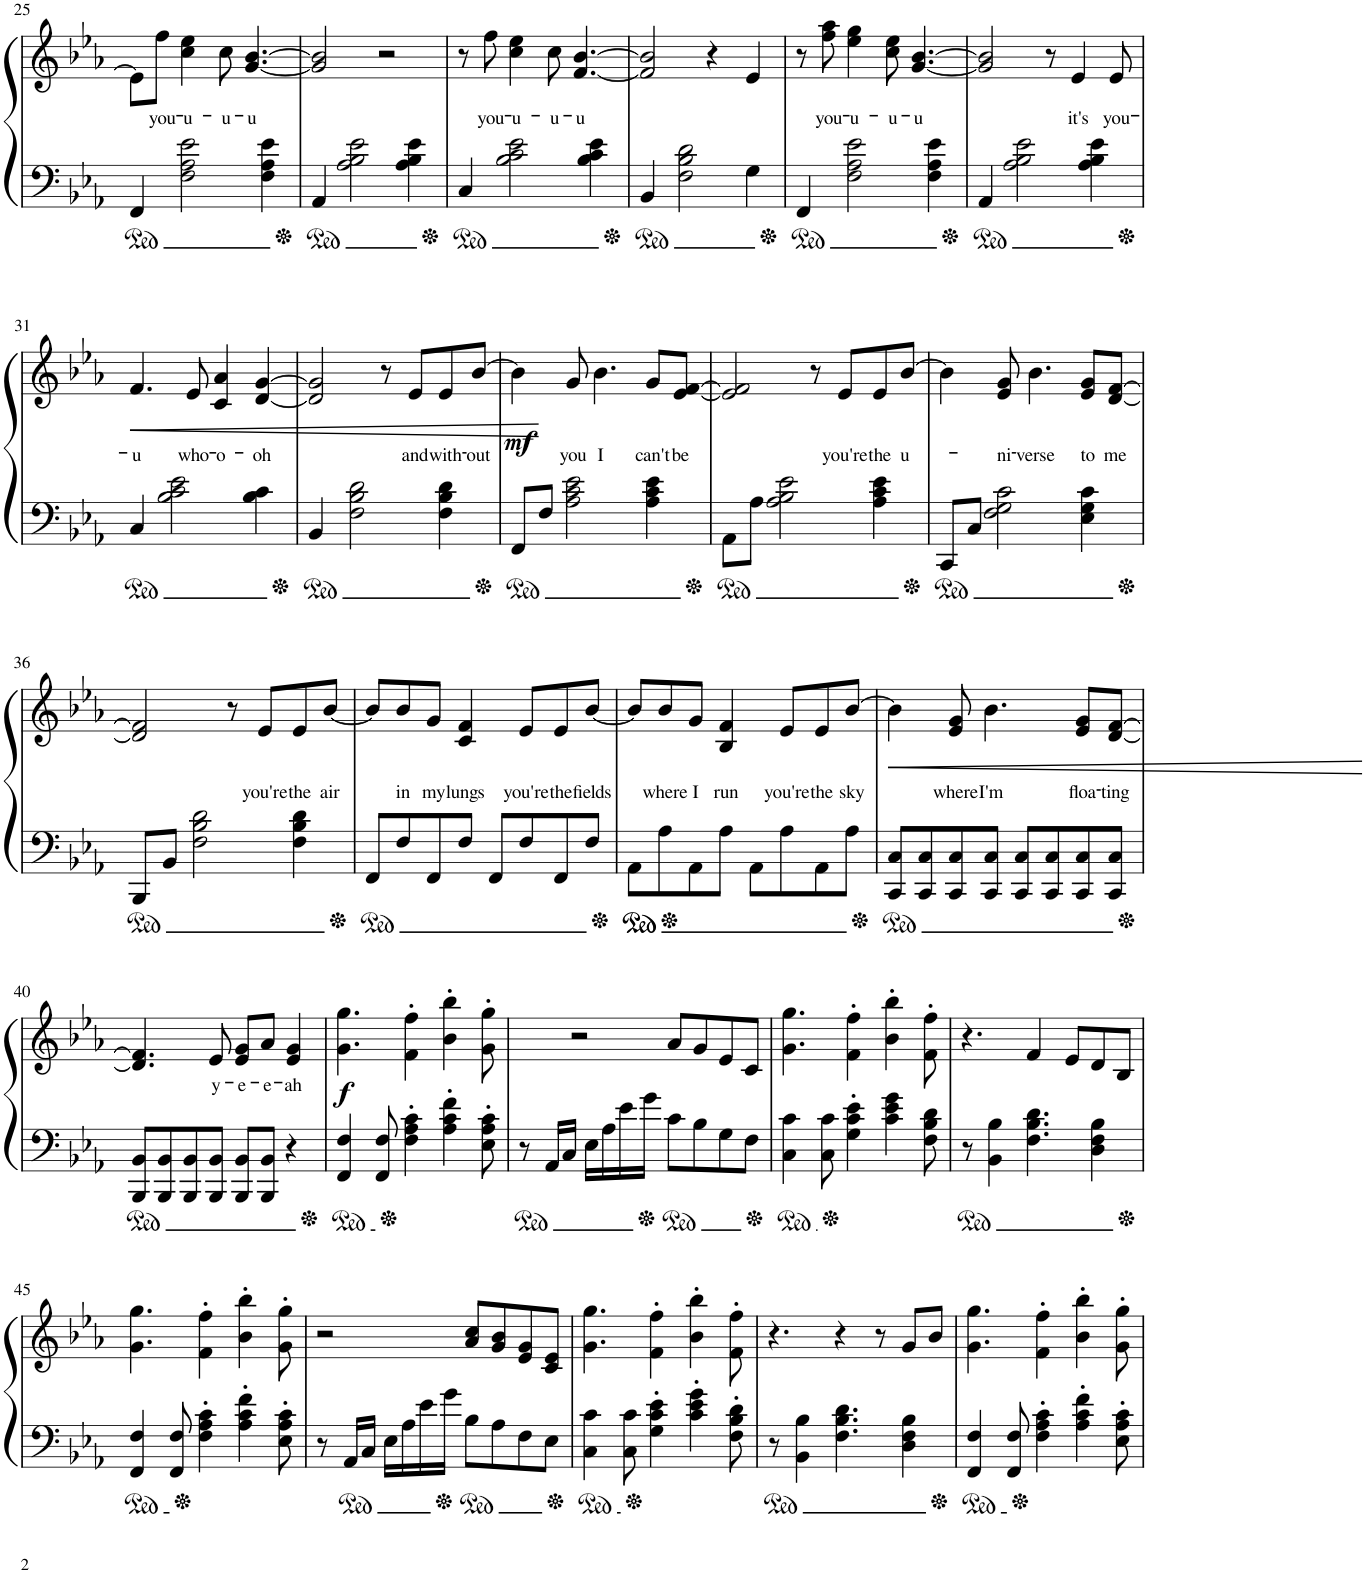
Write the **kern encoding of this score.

**kern	**kern	**text	**dynam
*part1	*part1	*part1	*part1
*staff2	*staff1	*staff1	*staff1/2
*I"Piano	*	*	*
*I'Pno.	*	*	*
!!LO:PB:g=z
*clefF4	*clefG2	*	*
*k[b-e-a-]	*k[b-e-a-]	*	*
*M4/4	*M4/4	*	*
=25	=25	=25	=25
4FF/	8e-\L]	.	.
!	!	!LO:LY:b	!
.	8ff\J	you-	.
!	!	!LO:LY:b	!
2F\ 2A-\ 2e-\	4cc\ 4ee-\	-u-	.
!	!	!LO:LY:b	!
.	8cc\	-u-	.
!	!	!LO:LY:b	!
.	[4.g/ [4.b-/	-u	.
4F\ 4A-\ 4e-\	.	.	.
=26	=26	=26	=26
4AA-/	2g/] 2b-/]	.	.
2A-\ 2B-\ 2e-\	.	.	.
.	2r	.	.
4A-\ 4B-\ 4e-\	.	.	.
=27	=27	=27	=27
4C/	8r	.	.
!	!	!LO:LY:b	!
.	8ff\	you-	.
!	!	!LO:LY:b	!
2B-\ 2c\ 2e-\	4cc\ 4ee-\	-u-	.
!	!	!LO:LY:b	!
.	8cc\	-u-	.
!	!	!LO:LY:b	!
.	[4.f/ [4.b-/	-u	.
4B-\ 4c\ 4e-\	.	.	.
=28	=28	=28	=28
4BB-/	2f/] 2b-/]	.	.
2F\ 2B-\ 2d\	.	.	.
.	4r	.	.
4G\	4e-/	.	.
=29	=29	=29	=29
4FF/	8r	.	.
!	!	!LO:LY:b	!
.	8ff\ 8aa-\	you-	.
!	!	!LO:LY:b	!
2F\ 2A-\ 2e-\	4ee-\ 4gg\	-u-	.
!	!	!LO:LY:b	!
.	8cc\ 8ee-\	-u-	.
!	!	!LO:LY:b	!
.	[4.g/ [4.b-/	-u	.
4F\ 4A-\ 4e-\	.	.	.
=30	=30	=30	=30
4AA-/	2g/] 2b-/]	.	.
2A-\ 2B-\ 2e-\	.	.	.
.	8r	.	.
!	!	!LO:LY:b	!
.	4e-/	it's	.
4A-\ 4B-\ 4e-\	.	.	.
!	!	!LO:LY:b	!
.	8e-/	you-	.
!!LO:LB:g=z
=31	=31	=31	=31
!	!	!LO:LY:b	!LO:HP:b
4C/	4.f/	-u	<
2B-\ 2c\ 2e-\	.	.	.
!	!	!LO:LY:b	!
.	8e-/	who-	.
!	!	!LO:LY:b	!
.	4c/ 4a-/	-o-	.
!	!	!LO:LY:b	!
4B-\ 4c\	[4d/ [4g/	-oh	.
.	.	.	[
=32	=32	=32	=32
4BB-/	2d/] 2g/]	.	.
2F\ 2B-\ 2d\	.	.	.
.	8r	.	.
!	!	!LO:LY:b	!
.	8e-/L	and	.
!	!	!LO:LY:b	!
4F\ 4B-\ 4d\	8e-/	with-	.
!	!	!LO:LY:b	!
.	[8b-/J	-out	.
=33	=33	=33	=33
!	!	!	!LO:DY:b
8FF/L	4b-\]	.	mf
8F/J	.	.	.
!	!	!LO:LY:b	!
2A-\ 2c\ 2e-\	8g/	you	.
!	!	!LO:LY:b	!
.	4.b-\	I	.
!	!	!LO:LY:b	!
4A-\ 4c\ 4e-\	8g/L	can't	.
!	!	!LO:LY:b	!
.	[8e-/ [8f/J	be	.
=34	=34	=34	=34
8AA-\L	2e-/] 2f/]	.	.
8A-\J	.	.	.
2A-\ 2B-\ 2e-\	.	.	.
.	8r	.	.
!	!	!LO:LY:b	!
.	8e-/L	you're	.
!	!	!LO:LY:b	!
4A-\ 4c\ 4e-\	8e-/	the	.
!	!	!LO:LY:b	!
.	[8b-/J	u-	.
=35	=35	=35	=35
8CC/L	4b-\]	.	.
8C/J	.	.	.
!	!	!LO:LY:b	!
2F\ 2G\ 2c\	8e-/ 8g/	-ni-	.
!	!	!LO:LY:b	!
.	4.b-\	-verse	.
!	!	!LO:LY:b	!
4E-\ 4G\ 4c\	8e-/ 8g/L	to	.
!	!	!LO:LY:b	!
.	[8d/ [8f/J	me	.
!!LO:LB:g=z
=36	=36	=36	=36
8BBB-/L	2d/] 2f/]	.	.
8BB-/J	.	.	.
2F\ 2B-\ 2d\	.	.	.
.	8r	.	.
!	!	!LO:LY:b	!
.	8e-/L	you're	.
!	!	!LO:LY:b	!
4F\ 4B-\ 4d\	8e-/	the	.
!	!	!LO:LY:b	!
.	[8b-/J	air	.
=37	=37	=37	=37
8FF/L	8b-/L]	.	.
!	!	!LO:LY:b	!
8F/	8b-/	in	.
!	!	!LO:LY:b	!
8FF/	8g/J	my	.
!	!	!LO:LY:b	!
8F/J	4c/ 4f/	lungs	.
8FF/L	.	.	.
!	!	!LO:LY:b	!
8F/	8e-/L	you're	.
!	!	!LO:LY:b	!
8FF/	8e-/	the	.
!	!	!LO:LY:b	!
8F/J	[8b-/J	fields	.
=38	=38	=38	=38
8AA-\L	8b-/L]	.	.
!	!	!LO:LY:b	!
8A-\	8b-/	where	.
!	!	!LO:LY:b	!
8AA-\	8g/J	I	.
!	!	!LO:LY:b	!
8A-\J	4B-/ 4f/	run	.
8AA-\L	.	.	.
!	!	!LO:LY:b	!
8A-\	8e-/L	you're	.
!	!	!LO:LY:b	!
8AA-\	8e-/	the	.
!	!	!LO:LY:b	!
8A-\J	[8b-/J	sky	.
=39	=39	=39	=39
!	!	!	!LO:HP:b
8CC/ 8C/L	4b-\]	.	<
8CC/ 8C/	.	.	.
!	!	!LO:LY:b	!
8CC/ 8C/	8e-/ 8g/	where	.
!	!	!LO:LY:b	!
8CC/ 8C/J	4.b-\	I'm	.
8CC/ 8C/L	.	.	.
8CC/ 8C/	.	.	.
!	!	!LO:LY:b	!
8CC/ 8C/	8e-/ 8g/L	floa-	.
!	!	!LO:LY:b	!
8CC/ 8C/J	[8d/ [8f/J	-ting	.
.	.	.	[
!!LO:LB:g=z
=40	=40	=40	=40
8BBB-/ 8BB-/L	4.d/] 4.f/]	.	.
8BBB-/ 8BB-/	.	.	.
8BBB-/ 8BB-/	.	.	.
!	!	!LO:LY:b	!
8BBB-/ 8BB-/J	8e-/	y-	.
!	!	!LO:LY:b	!
8BBB-/ 8BB-/L	8e-/ 8g/L	-e-	.
!	!	!LO:LY:b	!
8BBB-/ 8BB-/J	8a-/J	-e-	.
!	!	!LO:LY:b	!
4r	4e-/ 4g/	-ah	.
=41	=41	=41	=41
!	!	!	!LO:DY:b
4FF/ 4F/	4.g\ 4.gg\	.	f
8FF/ 8F/	.	.	.
4F\' 4A-\' 4c\'	4f\' 4ff\'	.	.
4A-\' 4c\' 4f\'	4b-\' 4bb-\'	.	.
8E-\' 8A-\' 8c\'	8g\' 8gg\'	.	.
=42	=42	=42	=42
8r	2r	.	.
16AA-/LL	.	.	.
16C/JJ	.	.	.
16E-\LL	.	.	.
16A-\	.	.	.
16e-\	.	.	.
16g\JJ	.	.	.
8c\L	8a-/L	.	.
8B-\	8g/	.	.
8G\	8e-/	.	.
8F\J	8c/J	.	.
=43	=43	=43	=43
4C\ 4c\	4.g\ 4.gg\	.	.
8C\ 8c\	.	.	.
4G\' 4c\' 4e-\'	4f\' 4ff\'	.	.
4c\ 4e-\ 4g\	4b-\' 4bb-\'	.	.
8F\ 8B-\ 8d\	8f\' 8ff\'	.	.
=44	=44	=44	=44
8r	4.r	.	.
4BB-\ 4B-\	.	.	.
4.F\ 4.B-\ 4.d\	4f/	.	.
.	8e-/L	.	.
4D\ 4F\ 4B-\	8d/	.	.
.	8B-/J	.	.
!!LO:LB:g=z
=45	=45	=45	=45
4FF/ 4F/	4.g\ 4.gg\	.	.
8FF/ 8F/	.	.	.
4F\' 4A-\' 4c\'	4f\' 4ff\'	.	.
4A-\' 4c\' 4f\'	4b-\' 4bb-\'	.	.
8E-\' 8A-\' 8c\'	8g\' 8gg\'	.	.
=46	=46	=46	=46
8r	2r	.	.
16AA-/LL	.	.	.
16C/JJ	.	.	.
16E-\LL	.	.	.
16A-\	.	.	.
16e-\	.	.	.
16g\JJ	.	.	.
8B-\L	8a-/ 8cc/L	.	.
8A-\	8g/ 8b-/	.	.
8F\	8e-/ 8g/	.	.
8E-\J	8c/ 8e-/J	.	.
=47	=47	=47	=47
4C\ 4c\	4.g\ 4.gg\	.	.
8C\ 8c\	.	.	.
4G\' 4c\' 4e-\'	4f\' 4ff\'	.	.
4c\' 4e-\' 4g\'	4b-\' 4bb-\'	.	.
8F\' 8B-\' 8d\'	8f\' 8ff\'	.	.
=48	=48	=48	=48
8r	4.r	.	.
4BB-\ 4B-\	.	.	.
4.F\ 4.B-\ 4.d\	4r	.	.
.	8r	.	.
4D\ 4F\ 4B-\	8g/L	.	.
.	8b-/J	.	.
=49	=49	=49	=49
4FF/ 4F/	4.g\ 4.gg\	.	.
8FF/ 8F/	.	.	.
4F\' 4A-\' 4c\'	4f\' 4ff\'	.	.
4A-\' 4c\' 4f\'	4b-\' 4bb-\'	.	.
8E-\' 8A-\' 8c\'	8g\' 8gg\'	.	.
=	=	=	=
*-	*-	*-	*-
